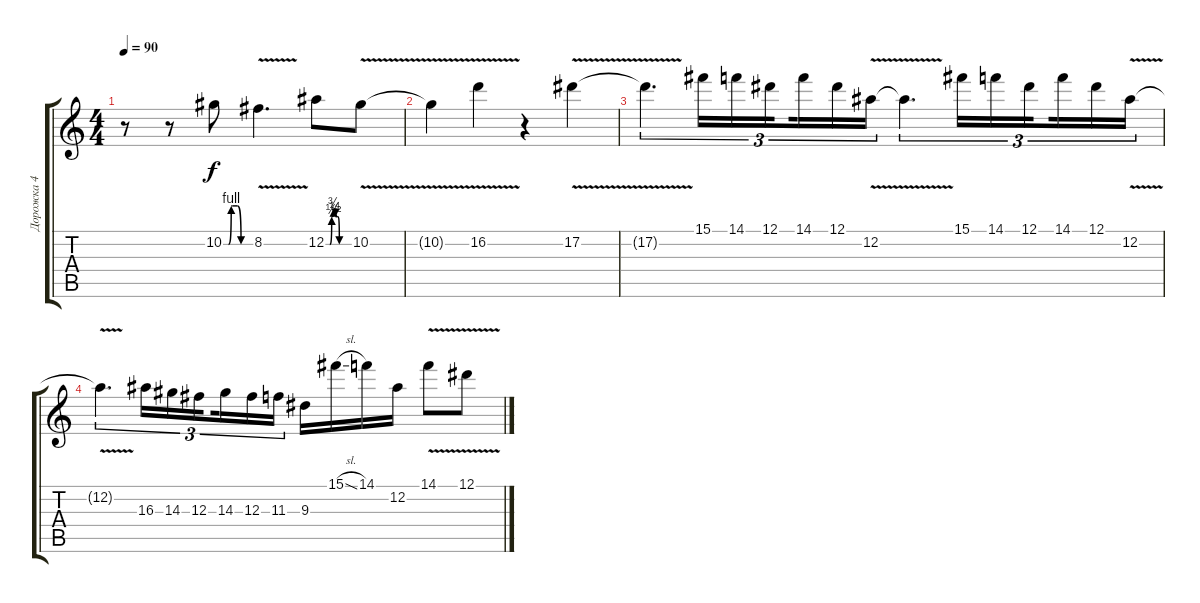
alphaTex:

\track ("Дорожка 4" "Дорожка 4") {instrument distortionguitar}
\staff {score tabs}
\tuning (Eb4 Bb3 Gb3 Db3 Ab2 Eb2) {hide}
\ts (4 4)
\tempo 90
\clef g2
\ks c
r.8{dy f volume 15} r.8 10.2{be (custom 0 0 11 0 17 4 20 4 31 4 39 0 60 0)}.8 8.2{v}.4{d} 12.2{be (custom 0 0 10 0 15 2 20 3 25 2 31 2 35 0 60 0)}.8 10.2{v}.8 |
10.2{t}.4 16.2{v}.4 r.4 17.2{v}.4 |
17.2{t}.4{d tu (3 2)} 15.1.16{tu (3 2)} 14.1.16{tu (3 2)} 12.1.16{tu (3 2) beam splitsecondary} 14.1.16{tu (3 2)} 12.1.16{tu (3 2)} 12.2{v}.16{tu (3 2)} 12.2{t}.4{d tu (3 2)} 15.1.16{tu (3 2)} 14.1.16{tu (3 2)} 12.1.16{tu (3 2) beam splitsecondary} 14.1.16{tu (3 2)} 12.1.16{tu (3 2)} 12.2{v}.16{tu (3 2)} |
12.2{v t}.4{d tu (3 2)} 16.3.16{tu (3 2)} 14.3.16{tu (3 2)} 12.3.16{tu (3 2) beam splitsecondary} 14.3.16{tu (3 2)} 12.3.16{tu (3 2)} 11.3.16{tu (3 2)} 9.3.16 15.1{sl}.16 14.1.16 12.2.16 14.1{v}.8 12.1{v}.8
